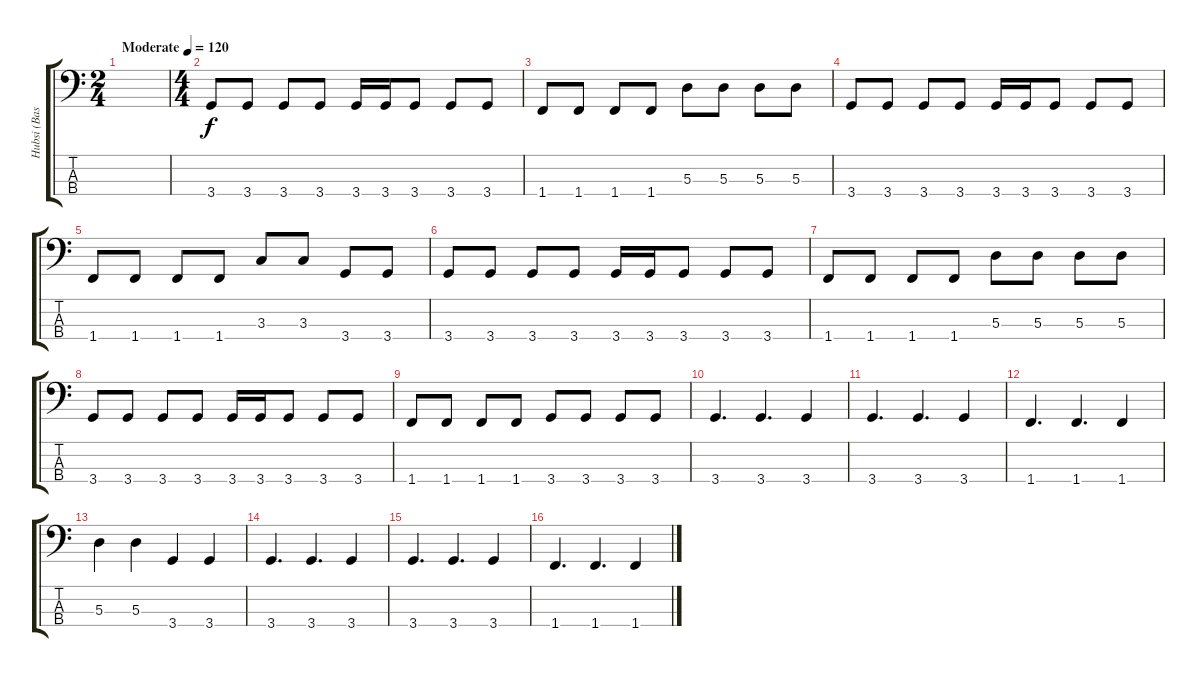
\track ("Hubsi (Bass)" "Hubsi (Bas") {instrument electricbassfinger}
\staff {score tabs}
\tuning (G2 D2 A1 E1) {hide}
\ts (2 4)
\tempo (120 "Moderate")
\clef f4
\ks c
|
\ts (4 4)
3.4.8 3.4.8 3.4.8 3.4.8 3.4.16 3.4.16 3.4.8 3.4.8 3.4.8 |
1.4.8 1.4.8 1.4.8 1.4.8 5.3.8 5.3.8 5.3.8 5.3.8 |
3.4.8 3.4.8 3.4.8 3.4.8 3.4.16 3.4.16 3.4.8 3.4.8 3.4.8 |
1.4.8 1.4.8 1.4.8 1.4.8 3.3.8 3.3.8 3.4.8 3.4.8 |
3.4.8 3.4.8 3.4.8 3.4.8 3.4.16 3.4.16 3.4.8 3.4.8 3.4.8 |
1.4.8 1.4.8 1.4.8 1.4.8 5.3.8 5.3.8 5.3.8 5.3.8 |
3.4.8 3.4.8 3.4.8 3.4.8 3.4.16 3.4.16 3.4.8 3.4.8 3.4.8 |
1.4.8 1.4.8 1.4.8 1.4.8 3.4.8 3.4.8 3.4.8 3.4.8 |
3.4.4{d} 3.4.4{d} 3.4.4 |
3.4.4{d} 3.4.4{d} 3.4.4 |
1.4.4{d} 1.4.4{d} 1.4.4 |
5.3.4 5.3.4 3.4.4 3.4.4 |
3.4.4{d} 3.4.4{d} 3.4.4 |
3.4.4{d} 3.4.4{d} 3.4.4 |
1.4.4{d} 1.4.4{d} 1.4.4
